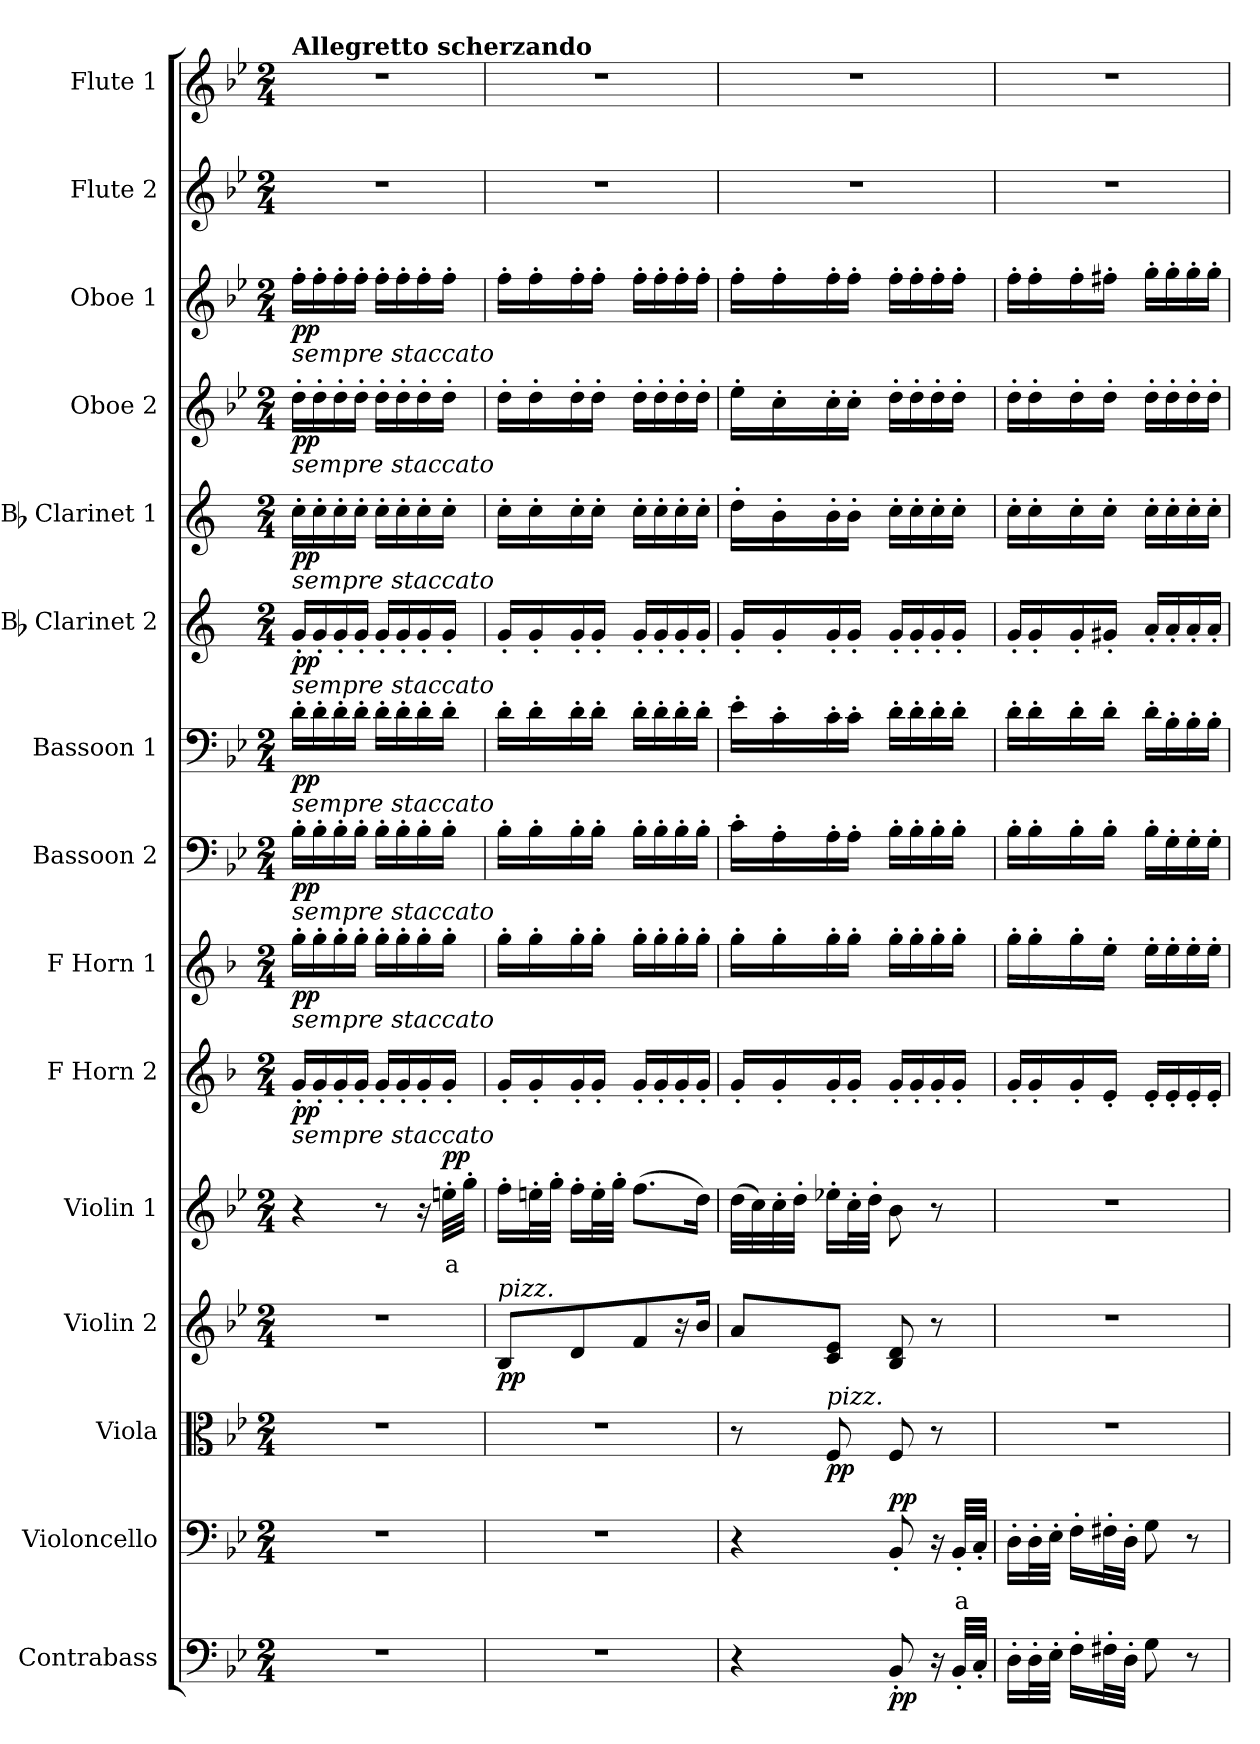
**kern	**dynam	**kern	**text	**dynam	**kern	**dynam	**kern	**dynam	**kern	**text	**dynam	**kern	**dynam	**kern	**dynam	**kern	**dynam	**kern	**dynam	**kern	**dynam	**kern	**dynam	**kern	**dynam	**kern	**dynam	**kern	**kern
*part15	*part15	*part14	*part14	*part14	*part13	*part13	*part12	*part12	*part11	*part11	*part11	*part10	*part10	*part9	*part9	*part8	*part8	*part7	*part7	*part6	*part6	*part5	*part5	*part4	*part4	*part3	*part3	*part2	*part1
*staff15	*staff15	*staff14	*staff14	*staff14	*staff13	*staff13	*staff12	*staff12	*staff11	*staff11	*staff11	*staff10	*staff10	*staff9	*staff9	*staff8	*staff8	*staff7	*staff7	*staff6	*staff6	*staff5	*staff5	*staff4	*staff4	*staff3	*staff3	*staff2	*staff1
*I"Contrabass	*	*I"Violoncello	*	*	*I"Viola	*	*I"Violin 2	*	*I"Violin 1	*	*	*I"F Horn 2	*	*I"F Horn 1	*	*I"Bassoon 2	*	*I"Bassoon 1	*	*I"Bb Clarinet 2	*	*I"Bb Clarinet 1	*	*I"Oboe 2	*	*I"Oboe 1	*	*I"Flute 2	*I"Flute 1
*I'Cb	*	*I'Vc	*	*	*I'Vla	*	*I'Vln 2	*	*I'Vln 1	*	*	*I'Hn 2	*	*I'Hn 1	*	*I'Bsn 2	*	*I'Bsn 1	*	*I'Cl 2	*	*I'Cl 1	*	*I'Ob 2	*	*I'Ob 1	*	*I'Fl 2	*I'Fl 1
*clefF4	*	*clefF4	*	*	*clefC3	*	*clefG2	*	*clefG2	*	*	*clefG2	*	*clefG2	*	*clefF4	*	*clefF4	*	*clefG2	*	*clefG2	*	*clefG2	*	*clefG2	*	*clefG2	*clefG2
*ITrd7c12	*	*	*	*	*	*	*	*	*	*	*	*ITrd4c7	*	*ITrd4c7	*	*	*	*	*	*ITrd1c2	*	*ITrd1c2	*	*	*	*	*	*	*
*k[b-e-]	*	*k[b-e-]	*	*	*k[b-e-]	*	*k[b-e-]	*	*k[b-e-]	*	*	*k[b-e-]	*	*k[b-e-]	*	*k[b-e-]	*	*k[b-e-]	*	*k[b-e-]	*	*k[b-e-]	*	*k[b-e-]	*	*k[b-e-]	*	*k[b-e-]	*k[b-e-]
*M2/4	*	*M2/4	*	*	*M2/4	*	*M2/4	*	*M2/4	*	*	*M2/4	*	*M2/4	*	*M2/4	*	*M2/4	*	*M2/4	*	*M2/4	*	*M2/4	*	*M2/4	*	*M2/4	*M2/4
*MM44	*	*MM44	*	*	*MM44	*	*MM44	*	*MM44	*	*	*MM44	*	*MM44	*	*MM44	*	*MM44	*	*MM44	*	*MM44	*	*MM44	*	*MM44	*	*MM44	*MM44
=1	=1	=1	=1	=1	=1	=1	=1	=1	=1	=1	=1	=1	=1	=1	=1	=1	=1	=1	=1	=1	=1	=1	=1	=1	=1	=1	=1	=1	=1
!	!	!	!	!	!	!	!	!	!	!	!	!	!	!	!	!	!	!	!	!	!	!	!	!	!	!	!	!	!LO:TX:a:B:t=Allegretto scherzando
!	!	!	!	!	!	!	!	!	!	!	!	!	!	!	!	!	!	!	!	!	!	!	!	!	!	!LO:TX:b:i:t=sempre staccato	!	!	!
!	!	!	!	!	!	!	!	!	!	!	!	!	!	!	!	!	!	!	!	!	!	!	!	!LO:TX:b:i:t=sempre staccato	!	!	!	!	!
!	!	!	!	!	!	!	!	!	!	!	!	!	!	!	!	!	!	!	!	!	!	!LO:TX:b:i:t=sempre staccato	!	!	!	!	!	!	!
!	!	!	!	!	!	!	!	!	!	!	!	!	!	!	!	!	!	!	!	!LO:TX:b:i:t=sempre staccato	!	!	!	!	!	!	!	!	!
!	!	!	!	!	!	!	!	!	!	!	!	!	!	!	!	!	!	!LO:TX:b:i:t=sempre staccato	!	!	!	!	!	!	!	!	!	!	!
!	!	!	!	!	!	!	!	!	!	!	!	!	!	!	!	!LO:TX:b:i:t=sempre staccato	!	!	!	!	!	!	!	!	!	!	!	!	!
!	!	!	!	!	!	!	!	!	!	!	!	!	!	!LO:TX:b:i:t=sempre staccato	!	!	!	!	!	!	!	!	!	!	!	!	!	!	!
!	!	!	!	!	!	!	!	!	!	!	!	!LO:TX:b:i:t=sempre staccato	!	!	!	!	!	!	!	!	!	!	!	!	!	!	!	!	!
!	!	!	!	!	!	!	!	!	!	!	!	!	!LO:DY:b	!	!LO:DY:b	!	!LO:DY:b	!	!LO:DY:b	!	!LO:DY:b	!	!LO:DY:b	!	!LO:DY:b	!	!LO:DY:b	!	!
2r	.	2r	.	.	2r	.	2r	.	4r	.	.	16c'/LL	pp	16cc'\LL	pp	16B-'\LL	pp	16d'\LL	pp	16f'/LL	pp	16b-'\LL	pp	16dd'\LL	pp	16ff'\LL	pp	2r	2r
.	.	.	.	.	.	.	.	.	.	.	.	16c'/	.	16cc'\	.	16B-'\	.	16d'\	.	16f'/	.	16b-'\	.	16dd'\	.	16ff'\	.	.	.
.	.	.	.	.	.	.	.	.	.	.	.	16c'/	.	16cc'\	.	16B-'\	.	16d'\	.	16f'/	.	16b-'\	.	16dd'\	.	16ff'\	.	.	.
.	.	.	.	.	.	.	.	.	.	.	.	16c'/JJ	.	16cc'\JJ	.	16B-'\JJ	.	16d'\JJ	.	16f'/JJ	.	16b-'\JJ	.	16dd'\JJ	.	16ff'\JJ	.	.	.
.	.	.	.	.	.	.	.	.	8r	.	.	16c'/LL	.	16cc'\LL	.	16B-'\LL	.	16d'\LL	.	16f'/LL	.	16b-'\LL	.	16dd'\LL	.	16ff'\LL	.	.	.
.	.	.	.	.	.	.	.	.	.	.	.	16c'/	.	16cc'\	.	16B-'\	.	16d'\	.	16f'/	.	16b-'\	.	16dd'\	.	16ff'\	.	.	.
.	.	.	.	.	.	.	.	.	16r	.	.	16c'/	.	16cc'\	.	16B-'\	.	16d'\	.	16f'/	.	16b-'\	.	16dd'\	.	16ff'\	.	.	.
!	!	!	!	!	!	!	!	!	!	!LO:LY:b:color=#FF0000	!LO:DY:b	!	!	!	!	!	!	!	!	!	!	!	!	!	!	!	!	!	!
.	.	.	.	.	.	.	.	.	32een'\LLL	a	pp	16c'/JJ	.	16cc'\JJ	.	16B-'\JJ	.	16d'\JJ	.	16f'/JJ	.	16b-'\JJ	.	16dd'\JJ	.	16ff'\JJ	.	.	.
.	.	.	.	.	.	.	.	.	32gg'\JJJ	.	.	.	.	.	.	.	.	.	.	.	.	.	.	.	.	.	.	.	.
=2	=2	=2	=2	=2	=2	=2	=2	=2	=2	=2	=2	=2	=2	=2	=2	=2	=2	=2	=2	=2	=2	=2	=2	=2	=2	=2	=2	=2	=2
!	!	!	!	!	!	!	!LO:TX:i:t=pizz.	!	!	!	!	!	!	!	!	!	!	!	!	!	!	!	!	!	!	!	!	!	!
!	!	!	!	!	!	!	!	!LO:DY:b	!	!	!	!	!	!	!	!	!	!	!	!	!	!	!	!	!	!	!	!	!
2r	.	2r	.	.	2r	.	8B-/L	pp	16ff'\LL	.	.	16c'/LL	.	16cc'\LL	.	16B-'\LL	.	16d'\LL	.	16f'/LL	.	16b-'\LL	.	16dd'\LL	.	16ff'\LL	.	2r	2r
.	.	.	.	.	.	.	.	.	32een'\L	.	.	16c'/	.	16cc'\	.	16B-'\	.	16d'\	.	16f'/	.	16b-'\	.	16dd'\	.	16ff'\	.	.	.
.	.	.	.	.	.	.	.	.	32gg'\JJJ	.	.	.	.	.	.	.	.	.	.	.	.	.	.	.	.	.	.	.	.
.	.	.	.	.	.	.	8d/J	.	16ff'\LL	.	.	16c'/	.	16cc'\	.	16B-'\	.	16d'\	.	16f'/	.	16b-'\	.	16dd'\	.	16ff'\	.	.	.
.	.	.	.	.	.	.	.	.	32ee'\L	.	.	16c'/JJ	.	16cc'\JJ	.	16B-'\JJ	.	16d'\JJ	.	16f'/JJ	.	16b-'\JJ	.	16dd'\JJ	.	16ff'\JJ	.	.	.
.	.	.	.	.	.	.	.	.	32gg'\JJJ	.	.	.	.	.	.	.	.	.	.	.	.	.	.	.	.	.	.	.	.
.	.	.	.	.	.	.	8f/L	.	(8.ff\L	.	.	16c'/LL	.	16cc'\LL	.	16B-'\LL	.	16d'\LL	.	16f'/LL	.	16b-'\LL	.	16dd'\LL	.	16ff'\LL	.	.	.
.	.	.	.	.	.	.	.	.	.	.	.	16c'/	.	16cc'\	.	16B-'\	.	16d'\	.	16f'/	.	16b-'\	.	16dd'\	.	16ff'\	.	.	.
.	.	.	.	.	.	.	16r	.	.	.	.	16c'/	.	16cc'\	.	16B-'\	.	16d'\	.	16f'/	.	16b-'\	.	16dd'\	.	16ff'\	.	.	.
.	.	.	.	.	.	.	16b-/JJ	.	16dd\Jk)	.	.	16c'/JJ	.	16cc'\JJ	.	16B-'\JJ	.	16d'\JJ	.	16f'/JJ	.	16b-'\JJ	.	16dd'\JJ	.	16ff'\JJ	.	.	.
=3	=3	=3	=3	=3	=3	=3	=3	=3	=3	=3	=3	=3	=3	=3	=3	=3	=3	=3	=3	=3	=3	=3	=3	=3	=3	=3	=3	=3	=3
4r	.	4r	.	.	8r	.	8a/L	.	(32dd\LLL	.	.	16c'/LL	.	16cc'\LL	.	16c'\LL	.	16e-'\LL	.	16f'/LL	.	16cc'\LL	.	16ee-'\LL	.	16ff'\LL	.	2r	2r
.	.	.	.	.	.	.	.	.	32cc\)	.	.	.	.	.	.	.	.	.	.	.	.	.	.	.	.	.	.	.	.
.	.	.	.	.	.	.	.	.	32cc'\	.	.	16c'/	.	16cc'\	.	16A'\	.	16c'\	.	16f'/	.	16a'\	.	16cc'\	.	16ff'\	.	.	.
.	.	.	.	.	.	.	.	.	32dd'\JJJ	.	.	.	.	.	.	.	.	.	.	.	.	.	.	.	.	.	.	.	.
!	!	!	!	!	!LO:TX:i:t=pizz.	!	!	!	!	!	!	!	!	!	!	!	!	!	!	!	!	!	!	!	!	!	!	!	!
!	!	!	!	!	!	!LO:DY:b	!	!	!	!	!	!	!	!	!	!	!	!	!	!	!	!	!	!	!	!	!	!	!
.	.	.	.	.	8F/	pp	8c/ 8e-/J	.	16ee-X'\LL	.	.	16c'/	.	16cc'\	.	16A'\	.	16c'\	.	16f'/	.	16a'\	.	16cc'\	.	16ff'\	.	.	.
.	.	.	.	.	.	.	.	.	32cc'\L	.	.	16c'/JJ	.	16cc'\JJ	.	16A'\JJ	.	16c'\JJ	.	16f'/JJ	.	16a'\JJ	.	16cc'\JJ	.	16ff'\JJ	.	.	.
.	.	.	.	.	.	.	.	.	32dd'\JJJ	.	.	.	.	.	.	.	.	.	.	.	.	.	.	.	.	.	.	.	.
!	!LO:DY:b	!	!	!LO:DY:b	!	!	!	!	!	!	!	!	!	!	!	!	!	!	!	!	!	!	!	!	!	!	!	!	!
8BBB-'/	pp	8BB-'/	.	pp	8F/	.	8B-/ 8d/	.	8b-\	.	.	16c'/LL	.	16cc'\LL	.	16B-'\LL	.	16d'\LL	.	16f'/LL	.	16b-'\LL	.	16dd'\LL	.	16ff'\LL	.	.	.
.	.	.	.	.	.	.	.	.	.	.	.	16c'/	.	16cc'\	.	16B-'\	.	16d'\	.	16f'/	.	16b-'\	.	16dd'\	.	16ff'\	.	.	.
16r	.	16r	.	.	8r	.	8r	.	8r	.	.	16c'/	.	16cc'\	.	16B-'\	.	16d'\	.	16f'/	.	16b-'\	.	16dd'\	.	16ff'\	.	.	.
!	!	!	!LO:LY:b:color=#FF0000	!	!	!	!	!	!	!	!	!	!	!	!	!	!	!	!	!	!	!	!	!	!	!	!	!	!
32BBB-'/LLL	.	32BB-'/LLL	a	.	.	.	.	.	.	.	.	16c'/JJ	.	16cc'\JJ	.	16B-'\JJ	.	16d'\JJ	.	16f'/JJ	.	16b-'\JJ	.	16dd'\JJ	.	16ff'\JJ	.	.	.
32CC'/JJJ	.	32C'/JJJ	.	.	.	.	.	.	.	.	.	.	.	.	.	.	.	.	.	.	.	.	.	.	.	.	.	.	.
=4	=4	=4	=4	=4	=4	=4	=4	=4	=4	=4	=4	=4	=4	=4	=4	=4	=4	=4	=4	=4	=4	=4	=4	=4	=4	=4	=4	=4	=4
16DD'\LL	.	16D'\LL	.	.	2r	.	2r	.	2r	.	.	16c'/LL	.	16cc'\LL	.	16B-'\LL	.	16d'\LL	.	16f'/LL	.	16b-'\LL	.	16dd'\LL	.	16ff'\LL	.	2r	2r
32DD'\L	.	32D'\L	.	.	.	.	.	.	.	.	.	16c'/	.	16cc'\	.	16B-'\	.	16d'\	.	16f'/	.	16b-'\	.	16dd'\	.	16ff'\	.	.	.
32EE-'\JJJ	.	32E-'\JJJ	.	.	.	.	.	.	.	.	.	.	.	.	.	.	.	.	.	.	.	.	.	.	.	.	.	.	.
16FF'\LL	.	16F'\LL	.	.	.	.	.	.	.	.	.	16c'/	.	16cc'\	.	16B-'\	.	16d'\	.	16f'/	.	16b-'\	.	16dd'\	.	16ff'\	.	.	.
32FF#X'\L	.	32F#X'\L	.	.	.	.	.	.	.	.	.	16A'/JJ	.	16a'\JJ	.	16B-'\JJ	.	16d'\JJ	.	16f#X'/JJ	.	16b-'\JJ	.	16dd'\JJ	.	16ff#X'\JJ	.	.	.
32DD'\JJJ	.	32D'\JJJ	.	.	.	.	.	.	.	.	.	.	.	.	.	.	.	.	.	.	.	.	.	.	.	.	.	.	.
8GG\	.	8G\	.	.	.	.	.	.	.	.	.	16A'/LL	.	16a'\LL	.	16B-'\LL	.	16d'\LL	.	16g'/LL	.	16b-'\LL	.	16dd'\LL	.	16gg'\LL	.	.	.
.	.	.	.	.	.	.	.	.	.	.	.	16A'/	.	16a'\	.	16G'\	.	16B-'\	.	16g'/	.	16b-'\	.	16dd'\	.	16gg'\	.	.	.
8r	.	8r	.	.	.	.	.	.	.	.	.	16A'/	.	16a'\	.	16G'\	.	16B-'\	.	16g'/	.	16b-'\	.	16dd'\	.	16gg'\	.	.	.
.	.	.	.	.	.	.	.	.	.	.	.	16A'/JJ	.	16a'\JJ	.	16G'\JJ	.	16B-'\JJ	.	16g'/JJ	.	16b-'\JJ	.	16dd'\JJ	.	16gg'\JJ	.	.	.
=	=	=	=	=	=	=	=	=	=	=	=	=	=	=	=	=	=	=	=	=	=	=	=	=	=	=	=	=	=
*-	*-	*-	*-	*-	*-	*-	*-	*-	*-	*-	*-	*-	*-	*-	*-	*-	*-	*-	*-	*-	*-	*-	*-	*-	*-	*-	*-	*-	*-
